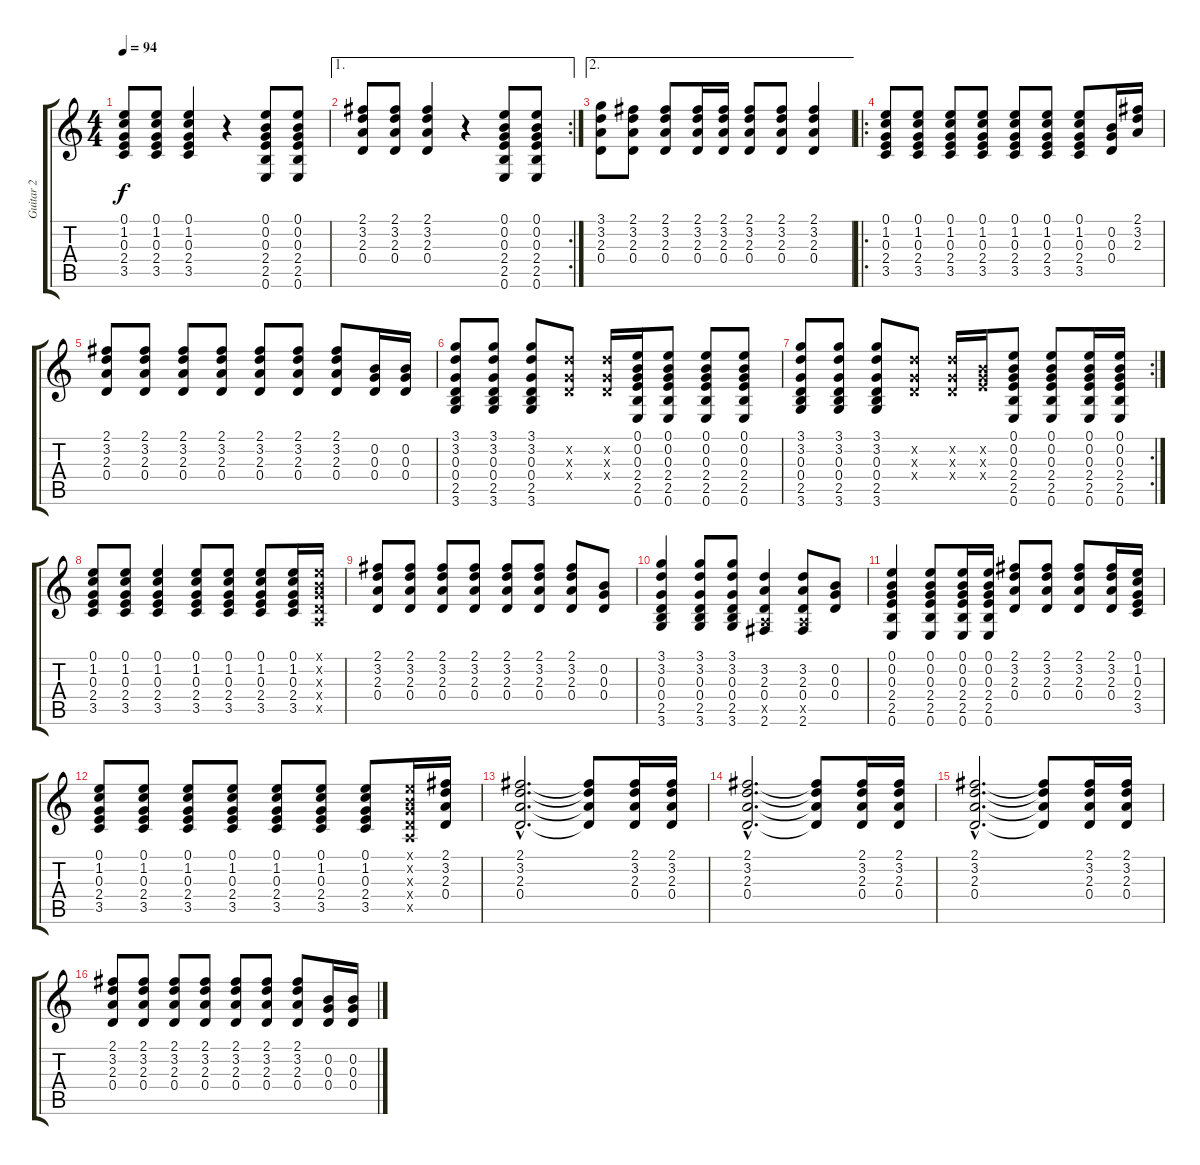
\track ("Guitar 2" "Guitar 2") {instrument electricguitarclean}
\staff {score tabs}
\tuning (E4 B3 G3 D3 A2 E2) {hide}
\ts (4 4)
\tempo 94
\clef g2
\ks c
(0.1 1.2 0.3 2.4 3.5).8{dy f} (0.1 1.2 0.3 2.4 3.5).8 (0.1 1.2 0.3 2.4 3.5).4 r.4 (0.1 0.2 0.3 2.4 2.5 0.6).8 (0.1 0.2 0.3 2.4 2.5 0.6).8 |
\ae 1
\rc 2
(2.1 3.2 2.3 0.4).8 (2.1 3.2 2.3 0.4).8 (2.1 3.2 2.3 0.4).4 r.4 (0.1 0.2 0.3 2.4 2.5 0.6).8 (0.1 0.2 0.3 2.4 2.5 0.6).8 |
\ae 2
(3.1 3.2 2.3 0.4).8 (2.1 3.2 2.3 0.4).8 (2.1 3.2 2.3 0.4).8 (2.1 3.2 2.3 0.4).16 (2.1 3.2 2.3 0.4).16 (2.1 3.2 2.3 0.4).8 (2.1 3.2 2.3 0.4).8 (2.1 3.2 2.3 0.4).4 |
\ro
(0.1 1.2 0.3 2.4 3.5).8 (0.1 1.2 0.3 2.4 3.5).8 (0.1 1.2 0.3 2.4 3.5).8 (0.1 1.2 0.3 2.4 3.5).8 (0.1 1.2 0.3 2.4 3.5).8 (0.1 1.2 0.3 2.4 3.5).8 (0.1 1.2 0.3 2.4 3.5).8 (0.2 0.3 0.4).16 (2.1 3.2 2.3).16 |
(2.1 3.2 2.3 0.4).8 (2.1 3.2 2.3 0.4).8 (2.1 3.2 2.3 0.4).8 (2.1 3.2 2.3 0.4).8 (2.1 3.2 2.3 0.4).8 (2.1 3.2 2.3 0.4).8 (2.1 3.2 2.3 0.4).8 (0.2 0.3 0.4).16 (0.2 0.3 0.4).16 |
(3.1 3.2 0.3 0.4 2.5 3.6).8 (3.1 3.2 0.3 0.4 2.5 3.6).8 (3.1 3.2 0.3 0.4 2.5 3.6).8 (3.2{x} 0.3{x} 0.4{x}).8 (3.2{x} 0.3{x} 0.4{x}).16 (0.1 0.2 0.3 2.4 2.5 0.6).16 (0.1 0.2 0.3 2.4 2.5 0.6).8 (0.1 0.2 0.3 2.4 2.5 0.6).8 (0.1 0.2 0.3 2.4 2.5 0.6).8 |
\rc 2
(3.1 3.2 0.3 0.4 2.5 3.6).8 (3.1 3.2 0.3 0.4 2.5 3.6).8 (3.1 3.2 0.3 0.4 2.5 3.6).8 (3.2{x} 0.3{x} 0.4{x}).8 (3.2{x} 0.3{x} 0.4{x}).16 (0.2{x} 0.3{x} 2.4{x}).16 (0.1 0.2 0.3 2.4 2.5 0.6).8 (0.1 0.2 0.3 2.4 2.5 0.6).8 (0.1 0.2 0.3 2.4 2.5 0.6).16 (0.1 0.2 0.3 2.4 2.5 0.6).16 |
(0.1 1.2 0.3 2.4 3.5).8 (0.1 1.2 0.3 2.4 3.5).8 (0.1 1.2 0.3 2.4 3.5).4 (0.1 1.2 0.3 2.4 3.5).8 (0.1 1.2 0.3 2.4 3.5).8 (0.1 1.2 0.3 2.4 3.5).8 (0.1 1.2 0.3 2.4 3.5).16 (0.1{x} 0.2{x} 0.3{x} 0.4{x} 0.5{x}).16 |
(2.1 3.2 2.3 0.4).8 (2.1 3.2 2.3 0.4).8 (2.1 3.2 2.3 0.4).8 (2.1 3.2 2.3 0.4).8 (2.1 3.2 2.3 0.4).8 (2.1 3.2 2.3 0.4).8 (2.1 3.2 2.3 0.4).8 (0.2 0.3 0.4).8 |
(3.1 3.2 0.3 0.4 2.5 3.6).4 (3.1 3.2 0.3 0.4 2.5 3.6).8 (3.1 3.2 0.3 0.4 2.5 3.6).8 (3.2 2.3 0.4 0.5{x} 2.6).4 (3.2 2.3 0.4 0.5{x} 2.6).8 (0.2 0.3 0.4).8 |
(0.1 0.2 0.3 2.4 2.5 0.6).4 (0.1 0.2 0.3 2.4 2.5 0.6).8 (0.1 0.2 0.3 2.4 2.5 0.6).16 (0.1 0.2 0.3 2.4 2.5 0.6).16 (2.1 3.2 2.3 0.4).8 (2.1 3.2 2.3 0.4).8 (2.1 3.2 2.3 0.4).8 (2.1 3.2 2.3 0.4).16 (0.1 1.2 0.3 2.4 3.5).16 |
(0.1 1.2 0.3 2.4 3.5).8 (0.1 1.2 0.3 2.4 3.5).8 (0.1 1.2 0.3 2.4 3.5).8 (0.1 1.2 0.3 2.4 3.5).8 (0.1 1.2 0.3 2.4 3.5).8 (0.1 1.2 0.3 2.4 3.5).8 (0.1 1.2 0.3 2.4 3.5).8 (0.1{x} 0.2{x} 0.3{x} 0.4{x} 0.5{x}).16 (2.1 3.2 2.3 0.4).16 |
(2.1{hac} 3.2{hac} 2.3{hac} 0.4{hac}).2{d} (2.1{t} 3.2{t} 2.3{t} 0.4{t}).8 (2.1 3.2 2.3 0.4).16 (2.1 3.2 2.3 0.4).16 |
(2.1{hac} 3.2{hac} 2.3{hac} 0.4{hac}).2{d} (2.1{t} 3.2{t} 2.3{t} 0.4{t}).8 (2.1 3.2 2.3 0.4).16 (2.1 3.2 2.3 0.4).16 |
(2.1{hac} 3.2{hac} 2.3{hac} 0.4{hac}).2{d} (2.1{t} 3.2{t} 2.3{t} 0.4{t}).8 (2.1 3.2 2.3 0.4).16 (2.1 3.2 2.3 0.4).16 |
(2.1 3.2 2.3 0.4).8 (2.1 3.2 2.3 0.4).8 (2.1 3.2 2.3 0.4).8 (2.1 3.2 2.3 0.4).8 (2.1 3.2 2.3 0.4).8 (2.1 3.2 2.3 0.4).8 (2.1 3.2 2.3 0.4).8 (0.2 0.3 0.4).16 (0.2 0.3 0.4).16
